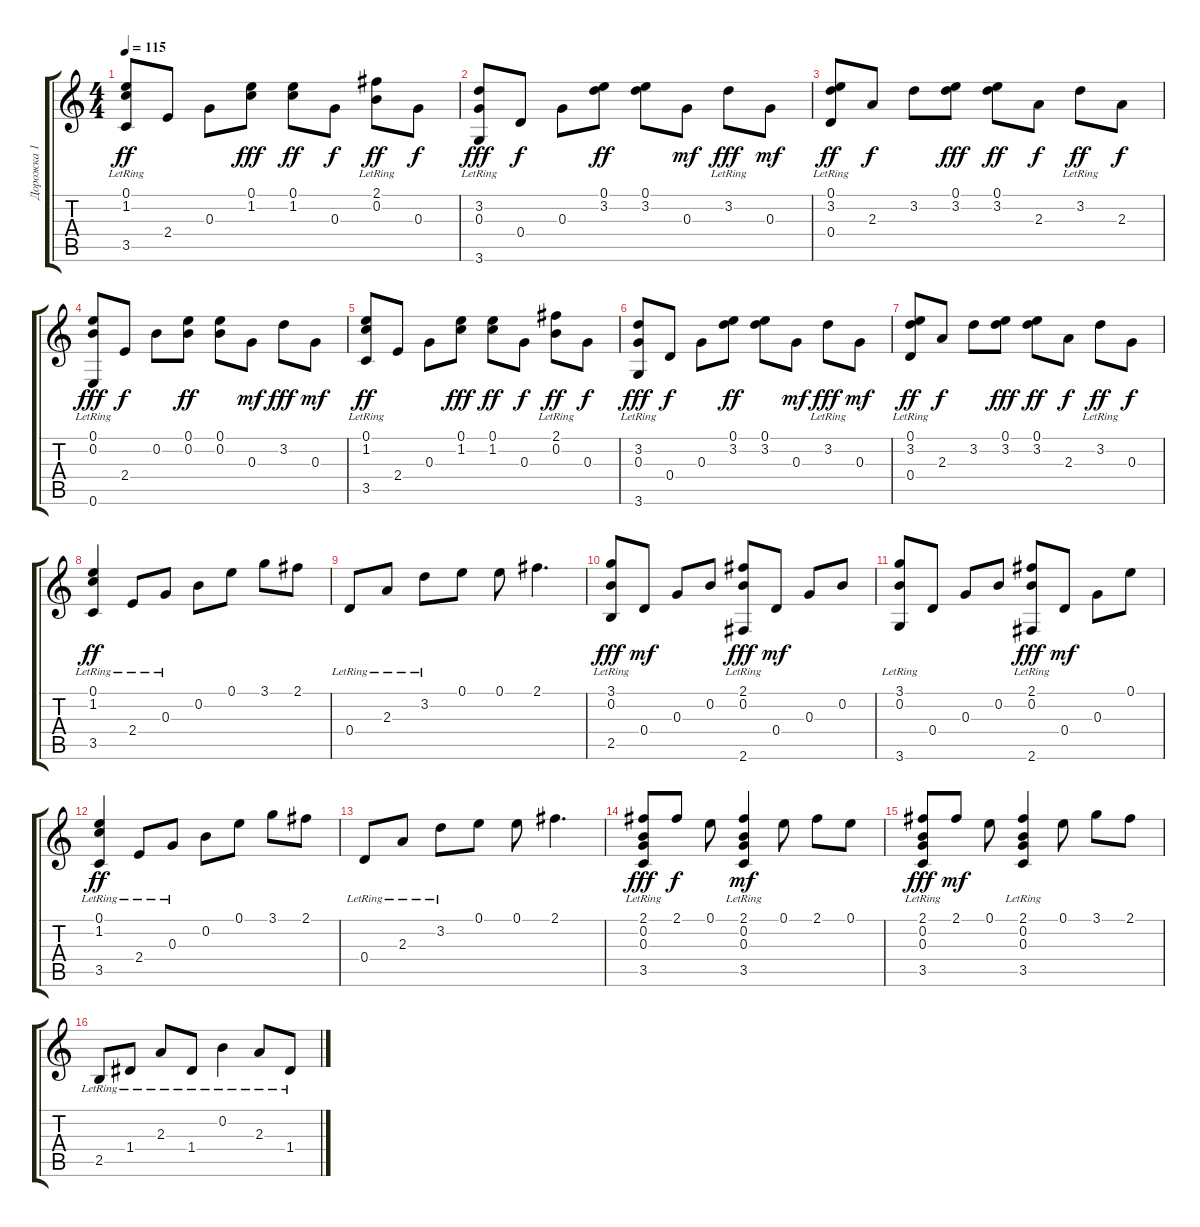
\track ("Дорожка 1" "Дорожка 1") {instrument acousticguitarnylon}
\staff {score tabs}
\tuning (E4 B3 G3 D3 A2 E2) {hide}
\ts (4 4)
\tempo 115
\clef g2
\ks c
(0.1{lr} 1.2{lr} 3.5{lr}).8{dy ff} 2.4.8 0.3.8 (0.1 1.2).8{dy fff} (0.1 1.2).8{dy ff} 0.3.8{dy f} (2.1{lr} 0.2{lr}).8{dy ff} 0.3.8{dy f} |
(3.2{lr} 0.3 3.6{lr}).8{dy fff} 0.4.8{dy f} 0.3.8 (0.1 3.2).8{dy ff} (0.1 3.2).8 0.3.8{dy mf} 3.2{lr}.8{dy fff} 0.3.8{dy mf} |
(0.1 3.2{lr} 0.4).8{dy ff} 2.3.8{dy f} 3.2.8 (0.1 3.2).8{dy fff} (0.1 3.2).8{dy ff} 2.3.8{dy f} 3.2{lr}.8{dy ff} 2.3.8{dy f} |
(0.1{lr} 0.2{lr} 0.6{lr}).8{dy fff} 2.4.8{dy f} 0.2.8 (0.1 0.2).8{dy ff} (0.1 0.2).8 0.3.8{dy mf} 3.2.8{dy fff} 0.3.8{dy mf} |
(0.1{lr} 1.2{lr} 3.5{lr}).8{dy ff} 2.4.8 0.3.8 (0.1 1.2).8{dy fff} (0.1 1.2).8{dy ff} 0.3.8{dy f} (2.1{lr} 0.2{lr}).8{dy ff} 0.3.8{dy f} |
(3.2{lr} 0.3 3.6{lr}).8{dy fff} 0.4.8{dy f} 0.3.8 (0.1 3.2).8{dy ff} (0.1 3.2).8 0.3.8{dy mf} 3.2{lr}.8{dy fff} 0.3.8{dy mf} |
(0.1 3.2{lr} 0.4).8{dy ff} 2.3.8{dy f} 3.2.8 (0.1 3.2).8{dy fff} (0.1 3.2).8{dy ff} 2.3.8{dy f} 3.2{lr}.8{dy ff} 0.3.8{dy f} |
(0.1{lr} 1.2{lr} 3.5{lr}).4{dy ff} 2.4{lr}.8 0.3{lr}.8 0.2.8 0.1.8 3.1.8 2.1.8 |
0.4{lr}.8 2.3{lr}.8 3.2{lr}.8 0.1.8 0.1.8 2.1.4{d} |
(3.1{lr} 0.2{lr} 2.5{lr}).8{dy fff} 0.4.8{dy mf} 0.3.8 0.2.8 (2.1{lr} 0.2{lr} 2.6{lr}).8{dy fff} 0.4.8{dy mf} 0.3.8 0.2.8 |
(3.1{lr} 0.2{lr} 3.6).8 0.4.8 0.3.8 0.2.8 (2.1{lr} 0.2{lr} 2.6{lr}).8{dy fff} 0.4.8{dy mf} 0.3.8 0.1.8 |
(0.1{lr} 1.2{lr} 3.5{lr}).4{dy ff} 2.4{lr}.8 0.3{lr}.8 0.2.8 0.1.8 3.1.8 2.1.8 |
0.4{lr}.8 2.3{lr}.8 3.2{lr}.8 0.1.8 0.1.8 2.1.4{d} |
(2.1{lr} 0.2{lr} 0.3 3.5{lr}).8{dy fff} 2.1.8{dy f} 0.1.8 (2.1{lr} 0.2{lr} 0.3 3.5).4{dy mf} 0.1.8 2.1.8 0.1.8 |
(2.1{lr} 0.2{lr} 0.3 3.5{lr}).8{dy fff} 2.1.8{dy mf} 0.1.8 (2.1{lr} 0.2{lr} 0.3 3.5).4 0.1.8 3.1.8 2.1.8 |
2.5{lr}.8 1.4{lr}.8 2.3{lr}.8 1.4{lr}.8 0.2{lr}.4 2.3{lr}.8 1.4{lr}.8
